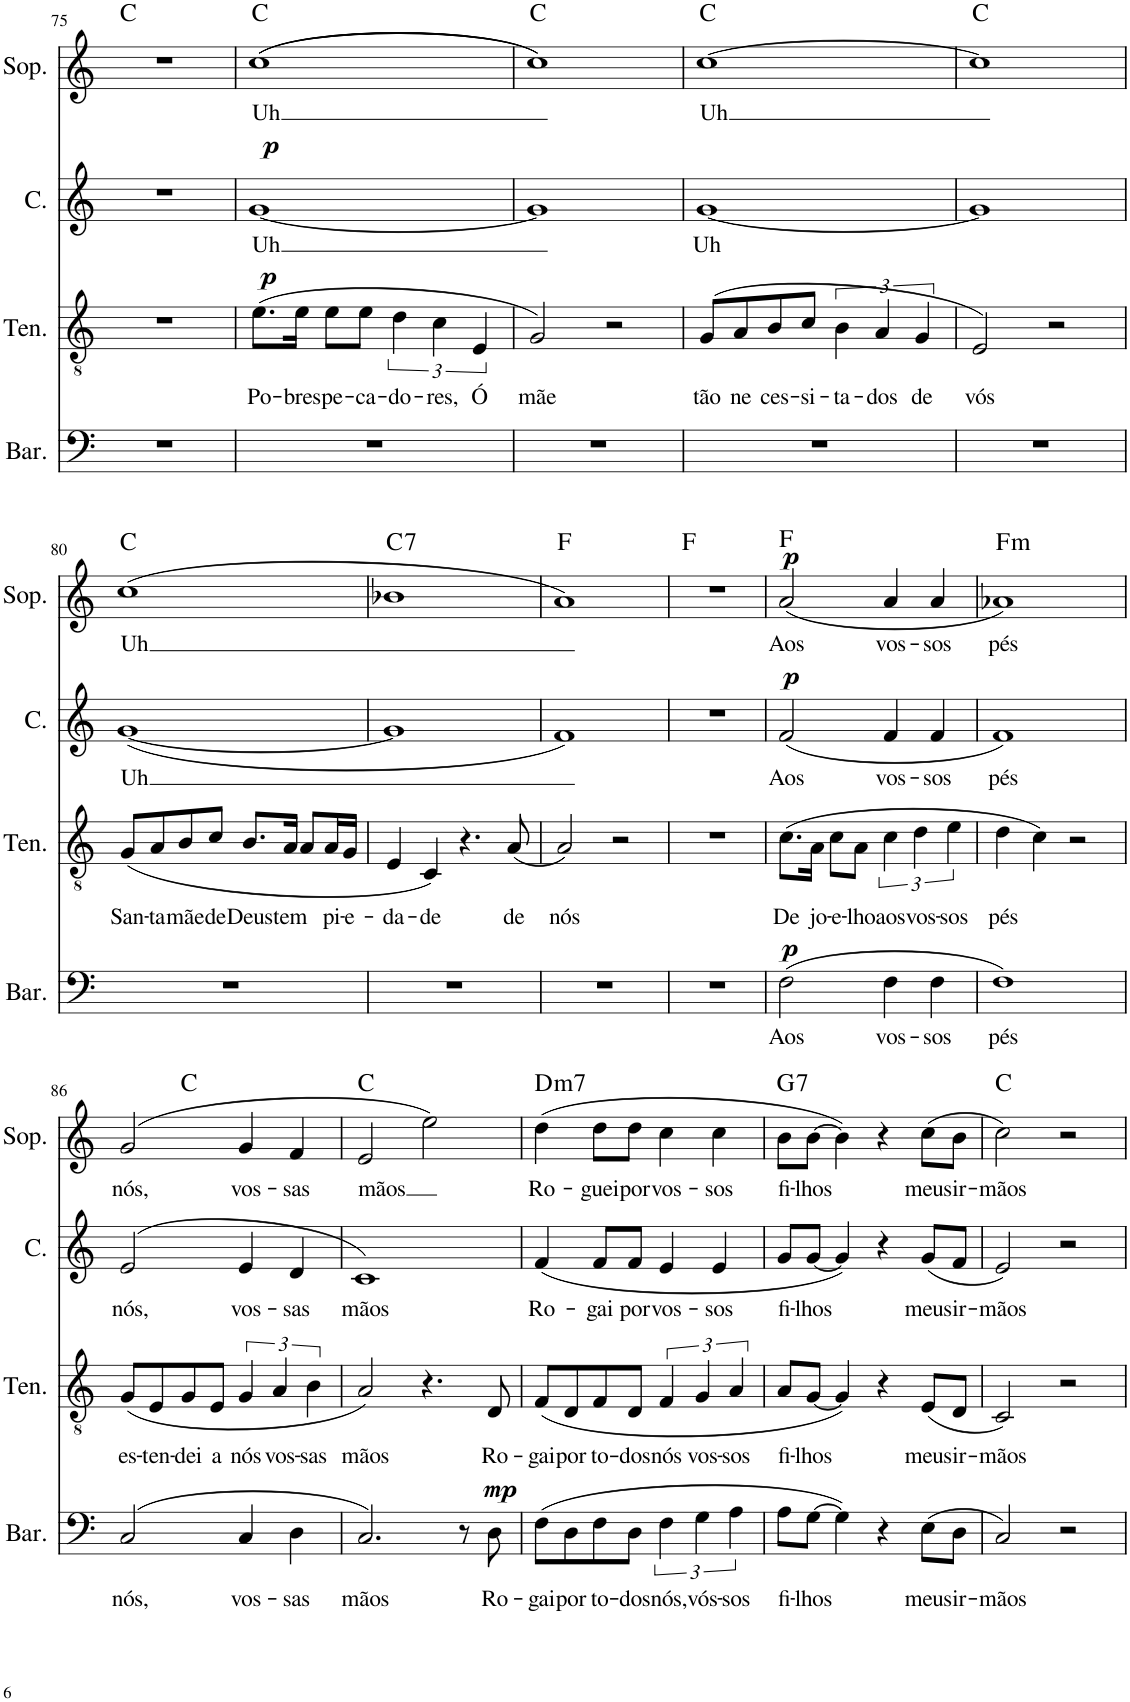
**kern	**text	**dynam	**kern	**text	**dynam	**kern	**text	**dynam	**kern	**text	**dynam	**harte
*part4	*part4	*part4	*part3	*part3	*part3	*part2	*part2	*part2	*part1	*part1	*part1	*part1
*staff4	*staff4	*staff4	*staff3	*staff3	*staff3	*staff2	*staff2	*staff2	*staff1	*staff1	*staff1	*
*I"Barítono	*	*	*I"Tenor	*	*	*I"Contralto	*	*	*I"Soprano	*	*	*
*I'Bar.	*	*	*I'Ten.	*	*	*I'C.	*	*	*I'Sop.	*	*	*
!!LO:PB:g=z
*clefF4	*	*	*clefGv2	*	*	*clefG2	*	*	*clefG2	*	*	*
*k[]	*	*	*k[]	*	*	*k[]	*	*	*k[]	*	*	*
*M4/4	*	*	*M4/4	*	*	*M4/4	*	*	*M4/4	*	*	*
*met(c)	*	*	*met(c)	*	*	*met(c)	*	*	*met(c)	*	*	*
=75	=75	=75	=75	=75	=75	=75	=75	=75	=75	=75	=75	=75
1r	.	.	1r	.	.	1r	.	.	1r	.	.	C:maj
=76	=76	=76	=76	=76	=76	=76	=76	=76	=76	=76	=76	=76
!	!	!	!	!LO:LY:b	!LO:DY:a	!	!LO:LY:b	!LO:DY:a	!	!LO:LY:b	!	!
1r	.	.	(8.e\L	Po-	p	[1g	Uh	p	((1cc	Uh	.	C:maj
!	!	!	!	!LO:LY:b	!	!	!	!	!	!	!	!
.	.	.	16e\Jk	-bres	.	.	.	.	.	.	.	.
!	!	!	!	!LO:LY:b	!	!	!	!	!	!	!	!
.	.	.	8e\L	pe-	.	.	.	.	.	.	.	.
!	!	!	!	!LO:LY:b	!	!	!	!	!	!	!	!
.	.	.	8e\J	-ca-	.	.	.	.	.	.	.	.
!	!	!	!	!LO:LY:b	!	!	!	!	!	!	!	!
.	.	.	6d\	-do-	.	.	.	.	.	.	.	.
!	!	!	!	!LO:LY:b	!	!	!	!	!	!	!	!
.	.	.	6c\	-res,	.	.	.	.	.	.	.	.
!	!	!	!	!LO:LY:b	!	!	!	!	!	!	!	!
.	.	.	6E/	Ó	.	.	.	.	.	.	.	.
=77	=77	=77	=77	=77	=77	=77	=77	=77	=77	=77	=77	=77
!	!	!	!	!LO:LY:b	!	!	!	!	!	!	!	!
1r	.	.	2G/)	mãe	.	1g]	.	.	1cc))	.	.	C:maj
.	.	.	2r	.	.	.	.	.	.	.	.	.
=78	=78	=78	=78	=78	=78	=78	=78	=78	=78	=78	=78	=78
!	!	!	!	!LO:LY:b	!	!	!LO:LY:b	!	!	!LO:LY:b	!	!
1r	.	.	(8G/L	tão	.	[1g	Uh	.	[1cc	Uh	.	C:maj
!	!	!	!	!LO:LY:b	!	!	!	!	!	!	!	!
.	.	.	8A/	ne	.	.	.	.	.	.	.	.
!	!	!	!	!LO:LY:b	!	!	!	!	!	!	!	!
.	.	.	8B/	ces-	.	.	.	.	.	.	.	.
!	!	!	!	!LO:LY:b	!	!	!	!	!	!	!	!
.	.	.	8c/J	-si-	.	.	.	.	.	.	.	.
!	!	!	!	!LO:LY:b	!	!	!	!	!	!	!	!
.	.	.	6B\	-ta-	.	.	.	.	.	.	.	.
!	!	!	!	!LO:LY:b	!	!	!	!	!	!	!	!
.	.	.	6A/	-dos	.	.	.	.	.	.	.	.
!	!	!	!	!LO:LY:b	!	!	!	!	!	!	!	!
.	.	.	6G/	de	.	.	.	.	.	.	.	.
=79	=79	=79	=79	=79	=79	=79	=79	=79	=79	=79	=79	=79
!	!	!	!	!LO:LY:b	!	!	!	!	!	!	!	!
1r	.	.	2E/)	vós	.	1g]	.	.	1cc]	.	.	C:maj
.	.	.	2r	.	.	.	.	.	.	.	.	.
!!LO:LB:g=z
=80	=80	=80	=80	=80	=80	=80	=80	=80	=80	=80	=80	=80
!	!	!	!	!LO:LY:b	!	!	!LO:LY:b	!	!	!LO:LY:b	!	!
1r	.	.	(8G/L	San-	.	([1g	Uh	.	(1cc	Uh	.	C:maj
!	!	!	!	!LO:LY:b	!	!	!	!	!	!	!	!
.	.	.	8A/	-ta	.	.	.	.	.	.	.	.
!	!	!	!	!LO:LY:b	!	!	!	!	!	!	!	!
.	.	.	8B/	mãe	.	.	.	.	.	.	.	.
!	!	!	!	!LO:LY:b	!	!	!	!	!	!	!	!
.	.	.	8c/J	de	.	.	.	.	.	.	.	.
!	!	!	!	!LO:LY:b	!	!	!	!	!	!	!	!
.	.	.	8.B/L	Deus	.	.	.	.	.	.	.	.
!	!	!	!	!LO:LY:b	!	!	!	!	!	!	!	!
.	.	.	16A/Jk	tem	.	.	.	.	.	.	.	.
.	.	.	8A/L	.	.	.	.	.	.	.	.	.
!	!	!	!	!LO:LY:b	!	!	!	!	!	!	!	!
.	.	.	16A/L	-pi-	.	.	.	.	.	.	.	.
!	!	!	!	!LO:LY:b	!	!	!	!	!	!	!	!
.	.	.	16G/JJ	-e-	.	.	.	.	.	.	.	.
=81	=81	=81	=81	=81	=81	=81	=81	=81	=81	=81	=81	=81
!	!	!	!	!LO:LY:b	!	!	!	!	!	!	!	!LO:H:kt=7
1r	.	.	4E/	-da-	.	1g]	.	.	1b-X	.	.	C:7
!	!	!	!	!LO:LY:b	!	!	!	!	!	!	!	!
.	.	.	4C/)	-de	.	.	.	.	.	.	.	.
.	.	.	4.r	.	.	.	.	.	.	.	.	.
!	!	!	!	!LO:LY:b	!	!	!	!	!	!	!	!
.	.	.	(8A/	de	.	.	.	.	.	.	.	.
=82	=82	=82	=82	=82	=82	=82	=82	=82	=82	=82	=82	=82
!	!	!	!	!LO:LY:b	!	!	!	!	!	!	!	!
1r	.	.	2A/)	nós	.	1f)	.	.	1a)	.	.	F:maj
.	.	.	2r	.	.	.	.	.	.	.	.	.
=83	=83	=83	=83	=83	=83	=83	=83	=83	=83	=83	=83	=83
1r	.	.	1r	.	.	1r	.	.	1r	.	.	F:maj
=84	=84	=84	=84	=84	=84	=84	=84	=84	=84	=84	=84	=84
!	!LO:LY:b	!LO:DY:a	!	!LO:LY:b	!	!	!LO:LY:b	!LO:DY:a	!	!LO:LY:b	!LO:DY:a	!
(2F\	Aos	p	(8.c\L	De	.	(2f/	Aos	p	(2a/	Aos	p	F:maj
!	!	!	!	!LO:LY:b	!	!	!	!	!	!	!	!
.	.	.	16A\Jk	jo-	.	.	.	.	.	.	.	.
!	!	!	!	!LO:LY:b	!	!	!	!	!	!	!	!
.	.	.	8c\L	-e-	.	.	.	.	.	.	.	.
!	!	!	!	!LO:LY:b	!	!	!	!	!	!	!	!
.	.	.	8A\J	-lho	.	.	.	.	.	.	.	.
!	!LO:LY:b	!	!	!LO:LY:b	!	!	!LO:LY:b	!	!	!LO:LY:b	!	!
4F\	vos-	.	6c\	aos	.	4f/	vos-	.	4a/	vos-	.	.
!	!	!	!	!LO:LY:b	!	!	!	!	!	!	!	!
.	.	.	6d\	vos-	.	.	.	.	.	.	.	.
!	!LO:LY:b	!	!	!	!	!	!LO:LY:b	!	!	!LO:LY:b	!	!
4F\	-sos	.	.	.	.	4f/	-sos	.	4a/	-sos	.	.
!	!	!	!	!LO:LY:b	!	!	!	!	!	!	!	!
.	.	.	6e\	-sos	.	.	.	.	.	.	.	.
=85	=85	=85	=85	=85	=85	=85	=85	=85	=85	=85	=85	=85
!	!LO:LY:b	!	!	!LO:LY:b	!	!	!LO:LY:b	!	!	!LO:LY:b	!	!LO:H:kt=m
1F)	pés	.	4d\	pés	.	1f)	pés	.	1a-X)	pés	.	F:min
.	.	.	4c\)	.	.	.	.	.	.	.	.	.
.	.	.	2r	.	.	.	.	.	.	.	.	.
!!LO:LB:g=z
=86	=86	=86	=86	=86	=86	=86	=86	=86	=86	=86	=86	=86
!	!LO:LY:b	!	!	!LO:LY:b	!	!	!LO:LY:b	!	!	!LO:LY:b	!	!
*	*	*	*	*	*	*	*	*	*^	*	*	*
(2C/	nós,	.	(<8G/L	es-	.	(>2e/	nós,	.	(2g/	4ryy	nós,	.	.
!	!	!	!	!LO:LY:b	!	!	!	!	!	!	!	!	!
.	.	.	8E/	-ten-	.	.	.	.	.	.	.	.	.
!	!	!	!	!LO:LY:b	!	!	!	!	!	!	!	!	!
.	.	.	8G/	-dei	.	.	.	.	.	2.ryy	.	.	C:maj
!	!	!	!	!LO:LY:b	!	!	!	!	!	!	!	!	!
.	.	.	8E/J	a	.	.	.	.	.	.	.	.	.
!	!LO:LY:b	!	!	!LO:LY:b	!	!	!LO:LY:b	!	!	!	!LO:LY:b	!	!
4C/	vos-	.	6G/	nós	.	4e/	vos-	.	4g/	.	vos-	.	.
!	!	!	!	!LO:LY:b	!	!	!	!	!	!	!	!	!
.	.	.	6A/	vos-	.	.	.	.	.	.	.	.	.
!	!LO:LY:b	!	!	!	!	!	!LO:LY:b	!	!	!	!LO:LY:b	!	!
4D\	-sas	.	.	.	.	4d/	-sas	.	4f/	.	-sas	.	.
!	!	!	!	!LO:LY:b	!	!	!	!	!	!	!	!	!
.	.	.	6B\	-sas	.	.	.	.	.	.	.	.	.
=87	=87	=87	=87	=87	=87	=87	=87	=87	=87	=87	=87	=87	=87
!	!LO:LY:b	!	!	!LO:LY:b	!	!	!LO:LY:b	!	!	!	!LO:LY:b	!	!
*	*	*	*	*	*	*	*	*	*v	*v	*	*	*
2.C/)	mãos	.	2A/)	mãos	.	1c)	mãos	.	2e/	mãos	.	C:maj
.	.	.	4.r	.	.	.	.	.	2ee\)	.	.	.
8r	.	.	.	.	.	.	.	.	.	.	.	.
!	!LO:LY:b	!LO:DY:a	!	!LO:LY:b	!	!	!	!	!	!	!	!
8D\	Ro-	mp	8D/	Ro-	.	.	.	.	.	.	.	.
=88	=88	=88	=88	=88	=88	=88	=88	=88	=88	=88	=88	=88
!	!LO:LY:b	!	!	!LO:LY:b	!	!	!LO:LY:b	!	!	!LO:LY:b	!	!LO:H:kt=m7
(8F\L	-gai	.	(8F/L	-gai	.	(4f/	Ro-	.	(4dd\	Ro-	.	D:min7
!	!LO:LY:b	!	!	!LO:LY:b	!	!	!	!	!	!	!	!
8D\	por	.	8D/	por	.	.	.	.	.	.	.	.
!	!LO:LY:b	!	!	!LO:LY:b	!	!	!LO:LY:b	!	!	!LO:LY:b	!	!
8F\	to-	.	8F/	to-	.	8f/L	-gai	.	8dd\L	-guei	.	.
!	!LO:LY:b	!	!	!LO:LY:b	!	!	!LO:LY:b	!	!	!LO:LY:b	!	!
8D\J	-dos	.	8D/J	-dos	.	8f/J	por	.	8dd\J	por	.	.
!	!LO:LY:b	!	!	!LO:LY:b	!	!	!LO:LY:b	!	!	!LO:LY:b	!	!
6F\	nós,	.	6F/	nós	.	4e/	vos-	.	4cc\	vos-	.	.
!	!LO:LY:b	!	!	!LO:LY:b	!	!	!	!	!	!	!	!
6G\	vós-	.	6G/	vos-	.	.	.	.	.	.	.	.
!	!	!	!	!	!	!	!LO:LY:b	!	!	!LO:LY:b	!	!
.	.	.	.	.	.	4e/	-sos	.	4cc\	-sos	.	.
!	!LO:LY:b	!	!	!LO:LY:b	!	!	!	!	!	!	!	!
6A\	-sos	.	6A/	-sos	.	.	.	.	.	.	.	.
=89	=89	=89	=89	=89	=89	=89	=89	=89	=89	=89	=89	=89
!	!LO:LY:b	!	!	!LO:LY:b	!	!	!LO:LY:b	!	!	!LO:LY:b	!	!LO:H:kt=7
8A\L	fi-	.	8A/L	fi-	.	8g/L	fi-	.	8b\L	fi-	.	G:7
!	!LO:LY:b	!	!	!LO:LY:b	!	!	!LO:LY:b	!	!	!LO:LY:b	!	!
[8G\J	-lhos	.	[8G/J	-lhos	.	[8g/J	-lhos	.	[8b\J	-lhos	.	.
4G\])	.	.	4G/])	.	.	4g/])	.	.	4b\])	.	.	.
4r	.	.	4r	.	.	4r	.	.	4r	.	.	.
!	!LO:LY:b	!	!	!LO:LY:b	!	!	!LO:LY:b	!	!	!LO:LY:b	!	!
(8E\L	meus	.	(8E/L	meus	.	(8g/L	meus	.	(8cc\L	meus	.	.
!	!LO:LY:b	!	!	!LO:LY:b	!	!	!LO:LY:b	!	!	!LO:LY:b	!	!
8D\J	ir-	.	8D/J	ir-	.	8f/J	ir-	.	8b\J	ir-	.	.
=90	=90	=90	=90	=90	=90	=90	=90	=90	=90	=90	=90	=90
!	!LO:LY:b	!	!	!LO:LY:b	!	!	!LO:LY:b	!	!	!LO:LY:b	!	!
2C/)	-mãos	.	2C/)	-mãos	.	2e/)	-mãos	.	2cc\)	-mãos	.	C:maj
2r	.	.	2r	.	.	2r	.	.	2r	.	.	.
=	=	=	=	=	=	=	=	=	=	=	=	=
*-	*-	*-	*-	*-	*-	*-	*-	*-	*-	*-	*-	*-
